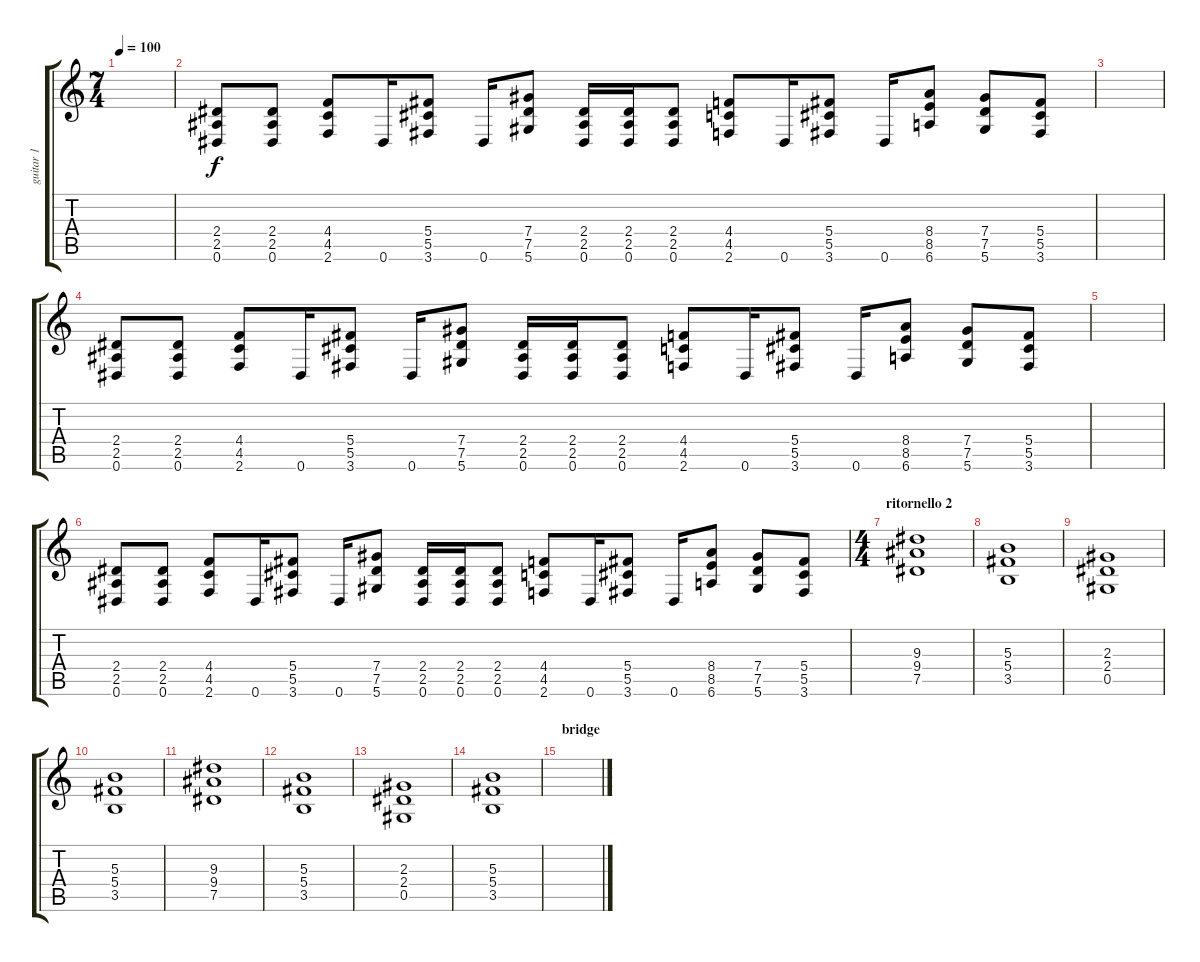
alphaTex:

\track ("guitar 1" "guitar 1") {instrument distortionguitar}
\staff {score tabs}
\tuning (Eb4 Bb3 Gb3 Db3 Ab2 Eb2) {hide}
\ts (7 4)
\tempo 100
\clef g2
\ks c
|
(2.4 2.5 0.6).8{instrument distortionguitar} (2.4 2.5 0.6).8 (4.4 4.5 2.6).8 0.6.16 (5.4 5.5 3.6).8 0.6.16 (7.4 7.5 5.6).8 (2.4 2.5 0.6).16 (2.4 2.5 0.6).16 (2.4 2.5 0.6).8 (4.4 4.5 2.6).8 0.6.16 (5.4 5.5 3.6).8 0.6.16 (8.4 8.5 6.6).8 (7.4 7.5 5.6).8 (5.4 5.5 3.6).8 |
|
(2.4 2.5 0.6).8{instrument distortionguitar} (2.4 2.5 0.6).8 (4.4 4.5 2.6).8 0.6.16 (5.4 5.5 3.6).8 0.6.16 (7.4 7.5 5.6).8 (2.4 2.5 0.6).16 (2.4 2.5 0.6).16 (2.4 2.5 0.6).8 (4.4 4.5 2.6).8 0.6.16 (5.4 5.5 3.6).8 0.6.16 (8.4 8.5 6.6).8 (7.4 7.5 5.6).8 (5.4 5.5 3.6).8 |
|
(2.4 2.5 0.6).8{instrument distortionguitar} (2.4 2.5 0.6).8 (4.4 4.5 2.6).8 0.6.16 (5.4 5.5 3.6).8 0.6.16 (7.4 7.5 5.6).8 (2.4 2.5 0.6).16 (2.4 2.5 0.6).16 (2.4 2.5 0.6).8 (4.4 4.5 2.6).8 0.6.16 (5.4 5.5 3.6).8 0.6.16 (8.4 8.5 6.6).8 (7.4 7.5 5.6).8 (5.4 5.5 3.6).8 |
\ts (4 4)
\section ("" "ritornello 2")
(9.3 9.4 7.5).1 |
(5.3 5.4 3.5).1 |
(2.3 2.4 0.5).1 |
(5.3 5.4 3.5).1 |
(9.3 9.4 7.5).1 |
(5.3 5.4 3.5).1 |
(2.3 2.4 0.5).1 |
(5.3 5.4 3.5).1 |
\section ("" "bridge")
